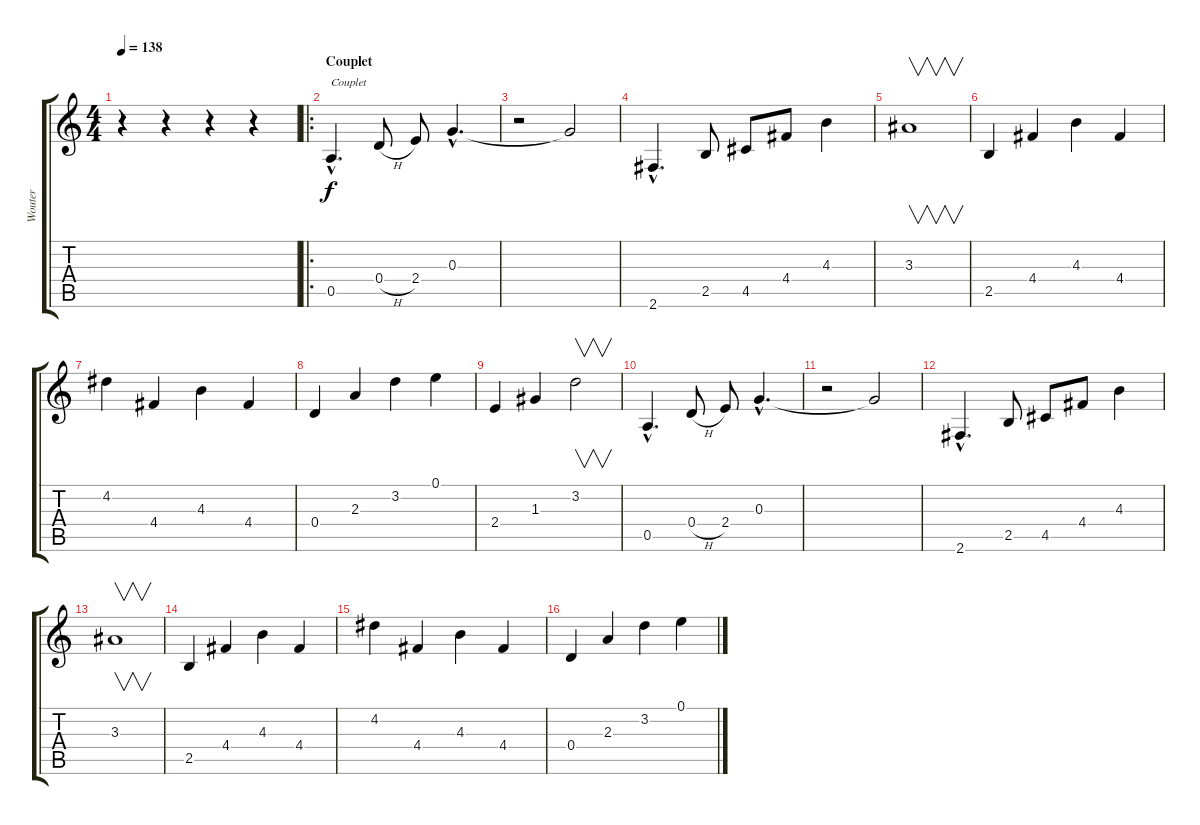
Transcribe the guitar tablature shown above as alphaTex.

\track ("Wouter" "Wouter") {instrument distortionguitar}
\staff {score tabs}
\tuning (E4 B3 G3 D3 A2 E2) {hide}
\ts (4 4)
\tempo 138
\clef g2
\ks c
r.4{dy f instrument distortionguitar} r.4 r.4 r.4 |
\ro
\section ("" "Couplet")
0.5{hac}.4{d txt "Couplet"} 0.4{h}.8 2.4.8 0.3{hac}.4{d} |
r.2 0.3{t}.2 |
2.6{hac}.4{d} 2.5.8 4.5.8 4.4.8 4.3.4 |
3.3.1{v} |
2.5.4 4.4.4 4.3.4 4.4.4 |
4.2.4 4.4.4 4.3.4 4.4.4 |
0.4.4 2.3.4 3.2.4 0.1.4 |
2.4.4 1.3.4 3.2.2{v} |
0.5{hac}.4{d} 0.4{h}.8 2.4.8 0.3{hac}.4{d} |
r.2 0.3{t}.2 |
2.6{hac}.4{d} 2.5.8 4.5.8 4.4.8 4.3.4 |
3.3.1{v} |
2.5.4 4.4.4 4.3.4 4.4.4 |
4.2.4 4.4.4 4.3.4 4.4.4 |
0.4.4 2.3.4 3.2.4 0.1.4
